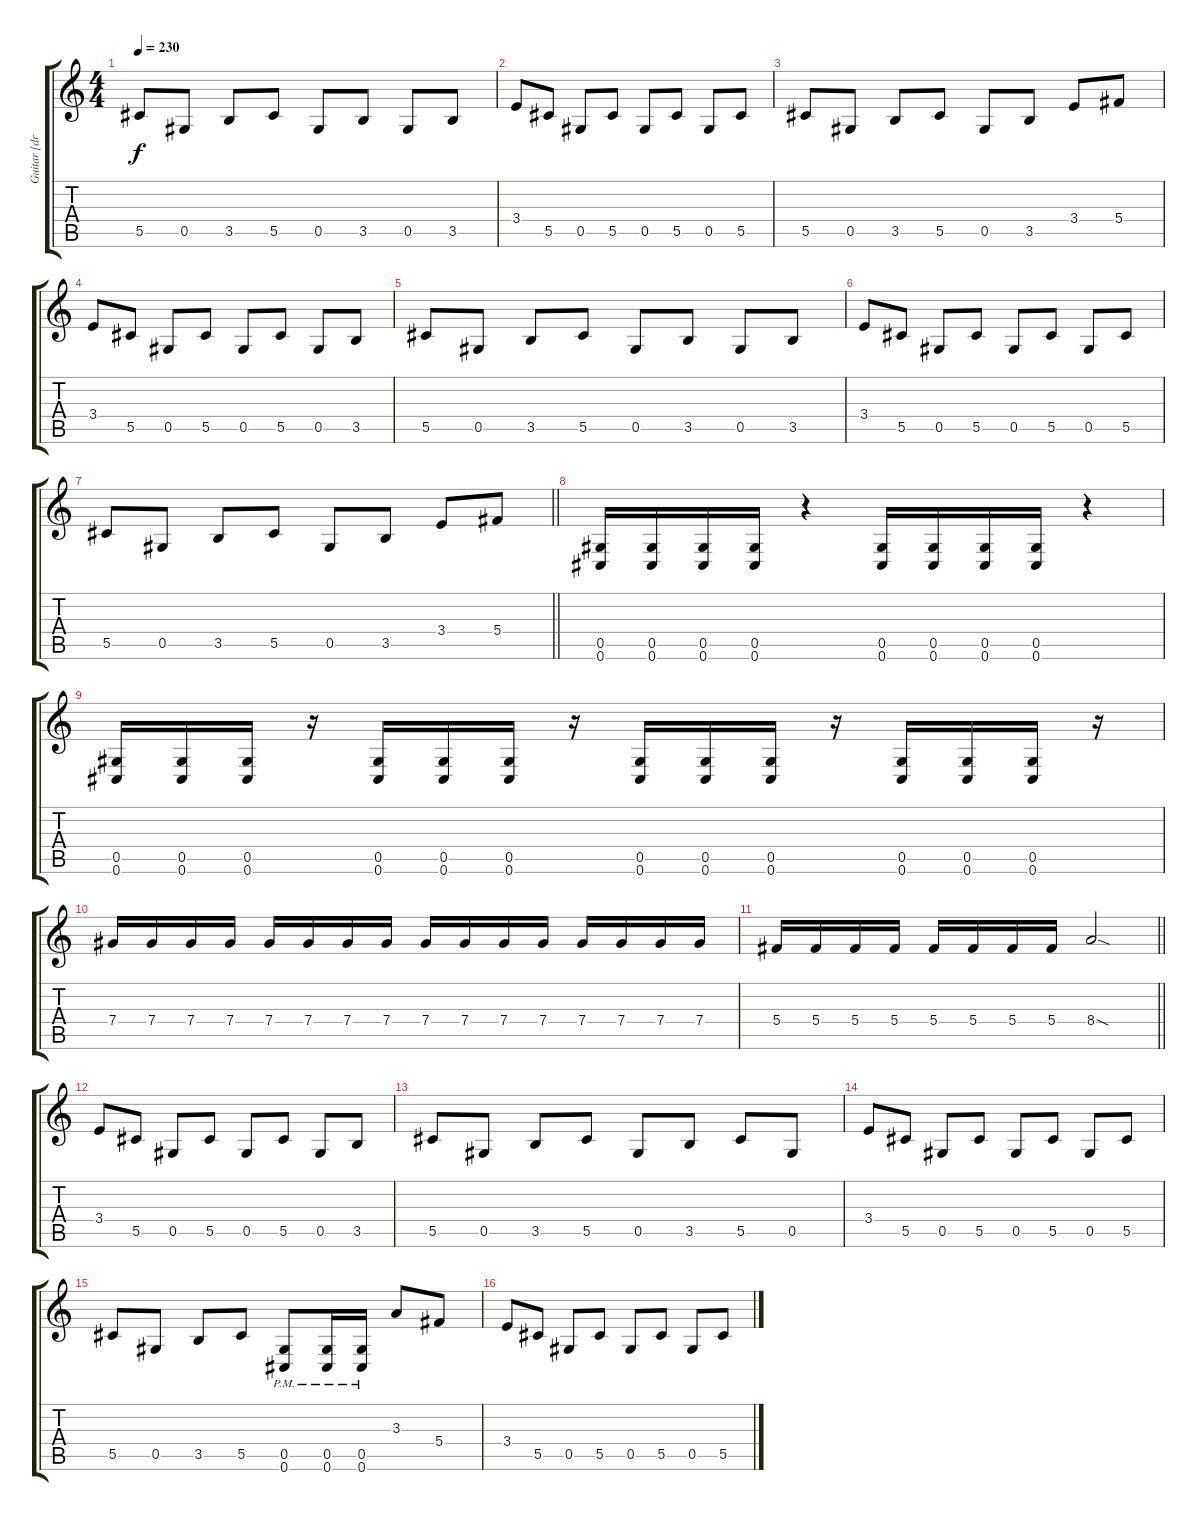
\track ("Guitar [drop C#]" "Guitar [dr") {instrument distortionguitar}
\staff {score tabs}
\tuning (Eb4 Bb3 Gb3 Db3 Ab2 Db2) {hide}
\ts (4 4)
\tempo 230
\clef g2
\ks c
5.5.8{dy f} 0.5.8 3.5.8 5.5.8 0.5.8 3.5.8 0.5.8 3.5.8 |
3.4.8 5.5.8 0.5.8 5.5.8 0.5.8 5.5.8 0.5.8 5.5.8 |
5.5.8 0.5.8 3.5.8 5.5.8 0.5.8 3.5.8 3.4.8 5.4.8 |
3.4.8 5.5.8 0.5.8 5.5.8 0.5.8 5.5.8 0.5.8 3.5.8 |
5.5.8 0.5.8 3.5.8 5.5.8 0.5.8 3.5.8 0.5.8 3.5.8 |
3.4.8 5.5.8 0.5.8 5.5.8 0.5.8 5.5.8 0.5.8 5.5.8 |
\barLineRight lightlight
5.5.8 0.5.8 3.5.8 5.5.8 0.5.8 3.5.8 3.4.8 5.4.8 |
\section ("" "")
(0.5 0.6).16 (0.5 0.6).16 (0.5 0.6).16 (0.5 0.6).16 r.4 (0.5 0.6).16 (0.5 0.6).16 (0.5 0.6).16 (0.5 0.6).16 r.4 |
(0.5 0.6).16 (0.5 0.6).16 (0.5 0.6).16 r.16 (0.5 0.6).16 (0.5 0.6).16 (0.5 0.6).16 r.16 (0.5 0.6).16 (0.5 0.6).16 (0.5 0.6).16 r.16 (0.5 0.6).16 (0.5 0.6).16 (0.5 0.6).16 r.16 |
7.4.16 7.4.16 7.4.16 7.4.16 7.4.16 7.4.16 7.4.16 7.4.16 7.4.16 7.4.16 7.4.16 7.4.16 7.4.16 7.4.16 7.4.16 7.4.16 |
\barLineRight lightlight
5.4.16 5.4.16 5.4.16 5.4.16 5.4.16 5.4.16 5.4.16 5.4.16 8.4{sod}.2 |
\section ("" "")
3.4.8 5.5.8 0.5.8 5.5.8 0.5.8 5.5.8 0.5.8 3.5.8 |
5.5.8 0.5.8 3.5.8 5.5.8 0.5.8 3.5.8 5.5.8 0.5.8 |
3.4.8 5.5.8 0.5.8 5.5.8 0.5.8 5.5.8 0.5.8 5.5.8 |
5.5.8 0.5.8 3.5.8 5.5.8 (0.5{pm} 0.6{pm}).8 (0.5{pm} 0.6{pm}).16 (0.5{pm} 0.6{pm}).16 3.3.8 5.4.8 |
3.4.8 5.5.8 0.5.8 5.5.8 0.5.8 5.5.8 0.5.8 5.5.8
